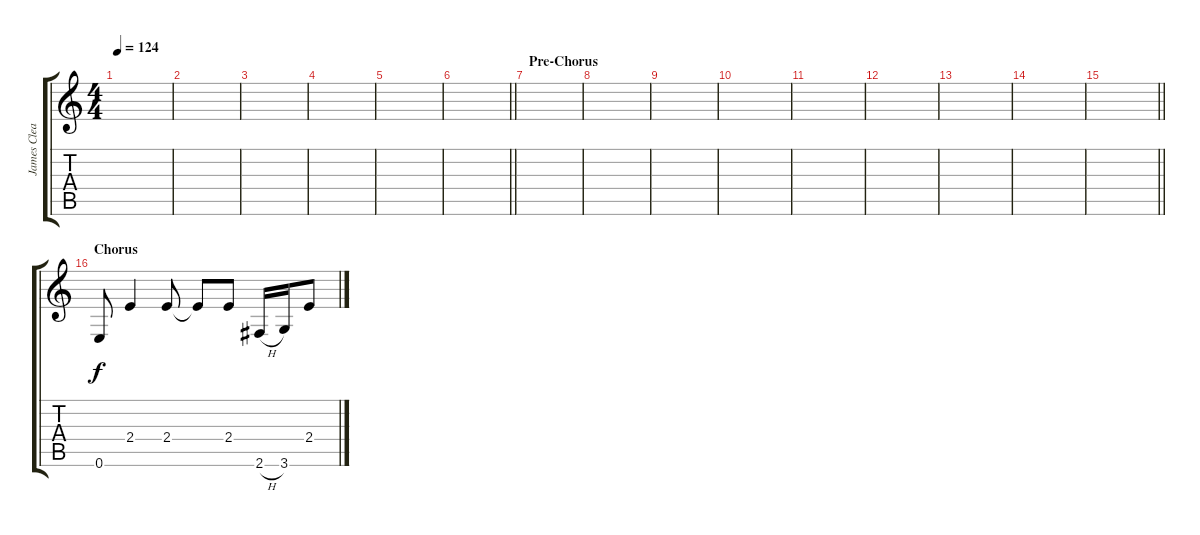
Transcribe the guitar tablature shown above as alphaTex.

\track ("James Clean" "James Clea") {instrument electricguitarclean}
\staff {score tabs}
\tuning (E4 B3 G3 D3 A2 E2) {hide}
\ts (4 4)
\tempo 124
\clef g2
\ks c
|
|
|
|
|
\barLineRight lightlight
|
\section ("" "Pre-Chorus")
|
|
|
|
|
|
|
|
\barLineRight lightlight
|
\section ("" "Chorus")
0.6.8 2.4.4 2.4.8 2.4{t}.8 2.4.8 2.6{h}.16 3.6.16 2.4.8
